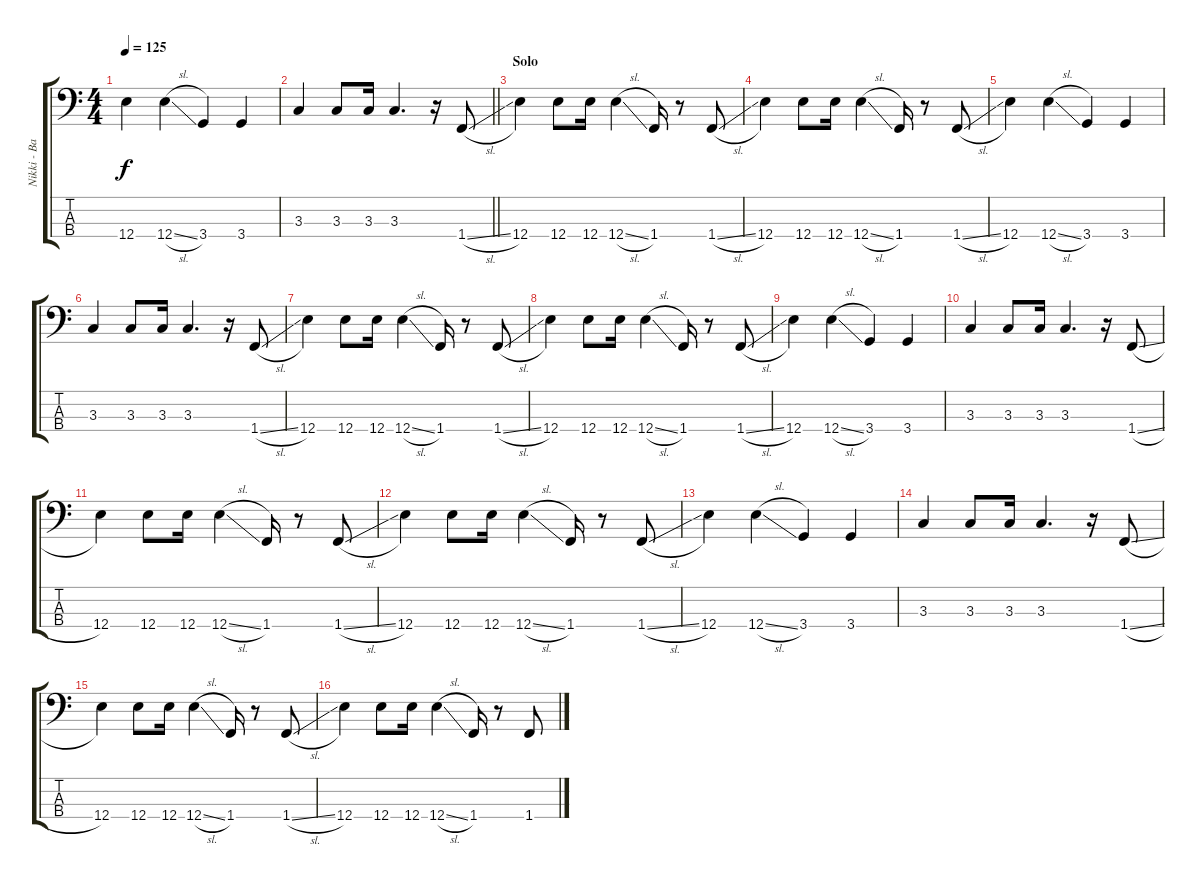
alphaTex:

\track ("Nikki - Bass" "Nikki - Ba") {instrument electricbassfinger}
\staff {score tabs}
\tuning (G2 D2 A1 E1) {hide}
\ts (4 4)
\tempo 125
\clef f4
\ks c
12.4.4{dy f} 12.4{sl}.4 3.4.4 3.4.4 |
\barLineRight lightlight
3.3.4 3.3.8 3.3.16 3.3.4{d} r.16 1.4{sl}.8 |
\section ("" "Solo")
12.4.4 12.4.8 12.4.16 12.4{sl}.4 1.4.16 r.8 1.4{sl}.8 |
12.4.4 12.4.8 12.4.16 12.4{sl}.4 1.4.16 r.8 1.4{sl}.8 |
12.4.4 12.4{sl}.4 3.4.4 3.4.4 |
3.3.4 3.3.8 3.3.16 3.3.4{d} r.16 1.4{sl}.8 |
12.4.4 12.4.8 12.4.16 12.4{sl}.4 1.4.16 r.8 1.4{sl}.8 |
12.4.4 12.4.8 12.4.16 12.4{sl}.4 1.4.16 r.8 1.4{sl}.8 |
12.4.4 12.4{sl}.4 3.4.4 3.4.4 |
3.3.4 3.3.8 3.3.16 3.3.4{d} r.16 1.4{sl}.8 |
12.4.4 12.4.8 12.4.16 12.4{sl}.4 1.4.16 r.8 1.4{sl}.8 |
12.4.4 12.4.8 12.4.16 12.4{sl}.4 1.4.16 r.8 1.4{sl}.8 |
12.4.4 12.4{sl}.4 3.4.4 3.4.4 |
3.3.4 3.3.8 3.3.16 3.3.4{d} r.16 1.4{sl}.8 |
12.4.4 12.4.8 12.4.16 12.4{sl}.4 1.4.16 r.8 1.4{sl}.8 |
12.4.4 12.4.8 12.4.16 12.4{sl}.4 1.4.16 r.8 1.4{sl}.8
